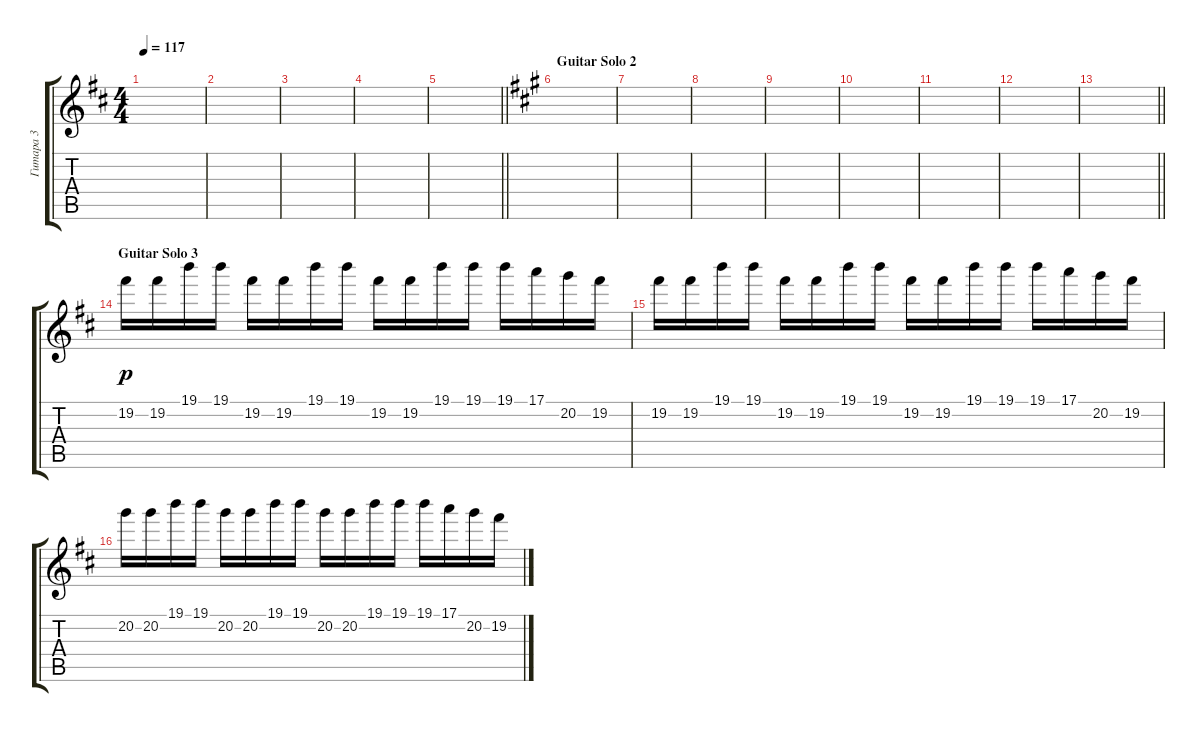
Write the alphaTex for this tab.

\track ("Гитара 3" "Гитара 3") {instrument distortionguitar}
\staff {score tabs}
\tuning (E4 B3 G3 D3 A2 E2) {hide}
\ts (4 4)
\tempo 117
\clef g2
\ks d
|
|
|
|
\barLineRight lightlight
|
\section ("" "Guitar Solo 2")
\ks f#minor
|
|
|
|
|
|
|
\barLineRight lightlight
|
\section ("" "Guitar Solo 3")
\ks bminor
19.2.16{dy p} 19.2.16 19.1.16 19.1.16 19.2.16 19.2.16 19.1.16 19.1.16 19.2.16 19.2.16 19.1.16 19.1.16 19.1.16 17.1.16 20.2.16 19.2.16 |
19.2.16 19.2.16 19.1.16 19.1.16 19.2.16 19.2.16 19.1.16 19.1.16 19.2.16 19.2.16 19.1.16 19.1.16 19.1.16 17.1.16 20.2.16 19.2.16 |
20.2.16 20.2.16 19.1.16 19.1.16 20.2.16 20.2.16 19.1.16 19.1.16 20.2.16 20.2.16 19.1.16 19.1.16 19.1.16 17.1.16 20.2.16 19.2.16
